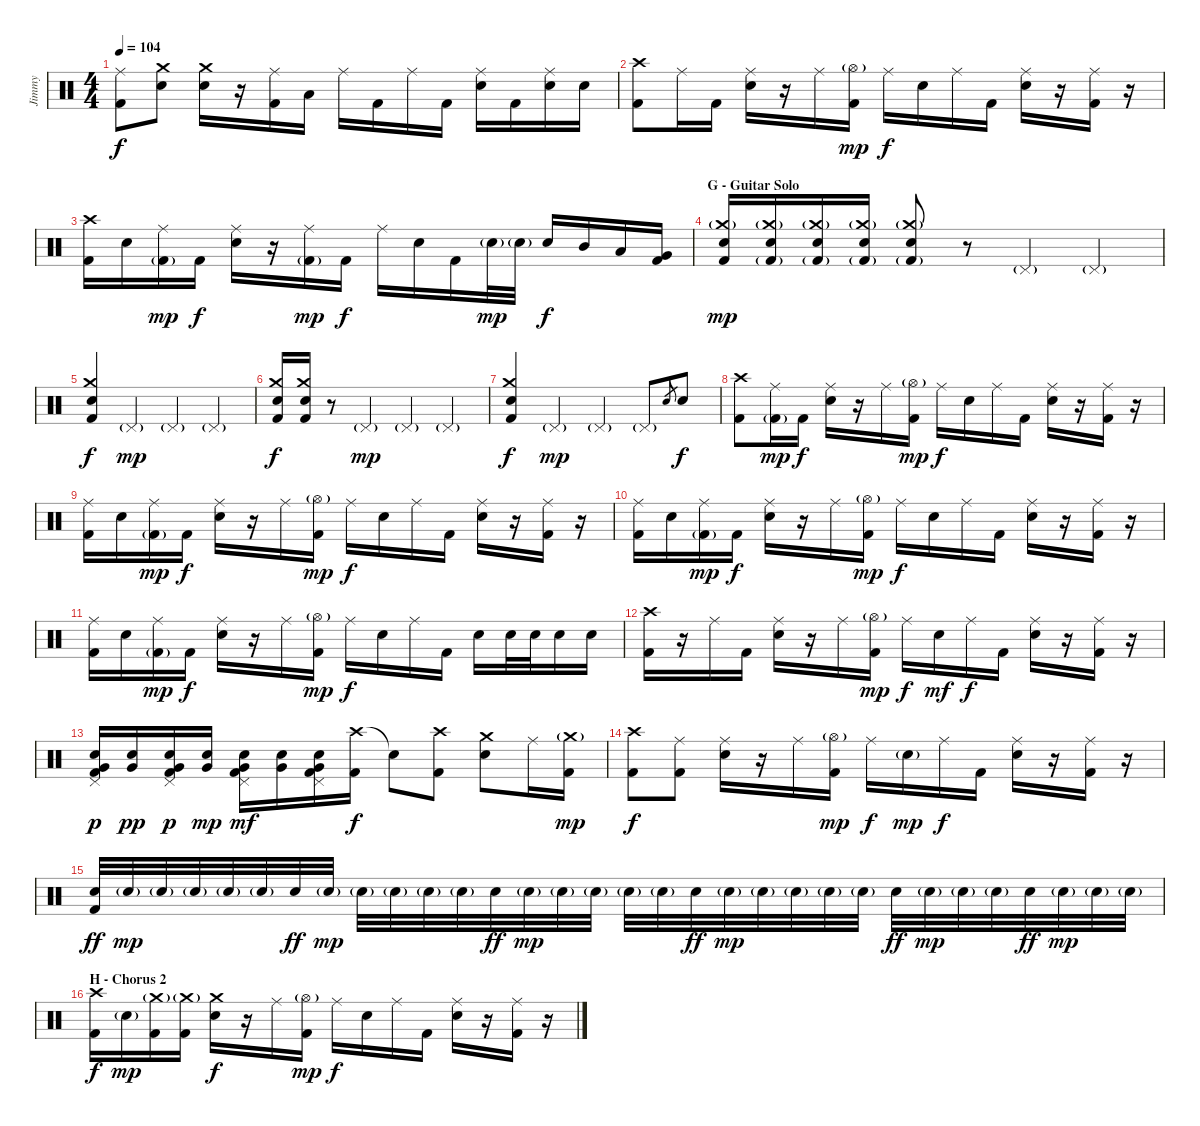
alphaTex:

\track ("Jimmy" "Jimmy") {instrument percussion}
\staff {score}
\articulation defaults
\ts (4 4)
\tempo 104
\clef neutral
\ks c
("Ride (middle)" "Kick (hit) 2").8{dy f} ("Crash medium (hit)" "Electric Snare (hit)").8 ("Crash medium (hit)" "Electric Snare (hit)").16 r.16 ("Ride (middle)" "Kick (hit) 2").16 "Low Tom (hit)".16 "Ride (middle)".16 "Kick (hit) 2".16 "Ride (middle)".16 "Kick (hit) 2".16 ("Ride (middle)" "Electric Snare (hit)").16 "Kick (hit) 2".16 ("Ride (middle)" "Electric Snare (hit)").16 "Electric Snare (hit)".16 |
("Crash high (hit)" "Kick (hit) 2").8 "Ride (middle)".16 "Kick (hit) 2".16 ("Ride (middle)" "Electric Snare (hit)").16 r.16 "Ride (middle)".16 ("Hi-Hat (open)"{g} "Kick (hit) 2").16{dy mp} "Ride (middle)".16{dy f} "Electric Snare (hit)".16 "Ride (middle)".16 "Kick (hit) 2".16 ("Ride (middle)" "Electric Snare (hit)").16 r.16 ("Ride (middle)" "Kick (hit) 2").16 r.16 |
("Crash high (hit)" "Kick (hit) 2").16 "Electric Snare (hit)".16 ("Ride (middle)" "Kick (hit) 2"{g}).16{dy mp} "Kick (hit) 2".16{dy f} ("Ride (middle)" "Electric Snare (hit)").16 r.16 ("Ride (middle)" "Kick (hit) 2"{g}).16{dy mp} "Kick (hit) 2".16{dy f} "Ride (middle)".16 "Electric Snare (hit)".16 "Kick (hit) 2".16 "Electric Snare (hit)"{g}.32{dy mp} "Electric Snare (hit)"{g}.32 "Electric Snare (hit)".16{dy f} "Mid Tom (hit)".16 "Low Tom (hit)".16 ("Very Low Tom (hit)" "Kick (hit) 2").16 |
\section ("" "G - Guitar Solo")
("Crash medium (hit)"{g} "Electric Snare (hit)" "Kick (hit) 2").16{dy mp} ("Crash medium (hit)"{g} "Electric Snare (hit)" "Kick (hit) 2"{g}).16 ("Crash medium (hit)"{g} "Electric Snare (hit)" "Kick (hit) 2"{g}).16 ("Crash medium (hit)"{g} "Electric Snare (hit)" "Kick (hit) 2"{g}).16 ("Crash medium (hit)"{g} "Electric Snare (hit)" "Kick (hit) 2"{g}).8 r.8 "Pedal Hi-Hat (hit)"{g}.4 "Pedal Hi-Hat (hit)"{g}.4 |
("Crash medium (hit)" "Electric Snare (hit)" "Kick (hit) 2").4{dy f} "Pedal Hi-Hat (hit)"{g}.4{dy mp} "Pedal Hi-Hat (hit)"{g}.4 "Pedal Hi-Hat (hit)"{g}.4 |
("Crash medium (hit)" "Electric Snare (hit)" "Kick (hit) 2").16{dy f} ("Crash medium (hit)" "Electric Snare (hit)" "Kick (hit) 2").16 r.8 "Pedal Hi-Hat (hit)"{g}.4{dy mp} "Pedal Hi-Hat (hit)"{g}.4 "Pedal Hi-Hat (hit)"{g}.4 |
("Crash medium (hit)" "Electric Snare (hit)" "Kick (hit) 2").4{dy f} "Pedal Hi-Hat (hit)"{g}.4{dy mp} "Pedal Hi-Hat (hit)"{g}.4 "Pedal Hi-Hat (hit)"{g}.8 "Electric Snare (hit)".8{gr} "Electric Snare (hit)".8{dy f} |
("Crash high (hit)" "Kick (hit) 2").8 ("Ride (middle)" "Kick (hit) 2"{g}).16{dy mp} "Kick (hit) 2".16{dy f} ("Ride (middle)" "Electric Snare (hit)").16 r.16 "Ride (middle)".16 ("Hi-Hat (open)"{g} "Kick (hit) 2").16{dy mp} "Ride (middle)".16{dy f} "Electric Snare (hit)".16 "Ride (middle)".16 "Kick (hit) 2".16 ("Ride (middle)" "Electric Snare (hit)").16 r.16 ("Ride (middle)" "Kick (hit) 2").16 r.16 |
("Ride (middle)" "Kick (hit) 2").16 "Electric Snare (hit)".16 ("Ride (middle)" "Kick (hit) 2"{g}).16{dy mp} "Kick (hit) 2".16{dy f} ("Ride (middle)" "Electric Snare (hit)").16 r.16 "Ride (middle)".16 ("Hi-Hat (open)"{g} "Kick (hit) 2").16{dy mp} "Ride (middle)".16{dy f} "Electric Snare (hit)".16 "Ride (middle)".16 "Kick (hit) 2".16 ("Ride (middle)" "Electric Snare (hit)").16 r.16 ("Ride (middle)" "Kick (hit) 2").16 r.16 |
("Ride (middle)" "Kick (hit) 2").16 "Electric Snare (hit)".16 ("Ride (middle)" "Kick (hit) 2"{g}).16{dy mp} "Kick (hit) 2".16{dy f} ("Ride (middle)" "Electric Snare (hit)").16 r.16 "Ride (middle)".16 ("Hi-Hat (open)"{g} "Kick (hit) 2").16{dy mp} "Ride (middle)".16{dy f} "Electric Snare (hit)".16 "Ride (middle)".16 "Kick (hit) 2".16 ("Ride (middle)" "Electric Snare (hit)").16 r.16 ("Ride (middle)" "Kick (hit) 2").16 r.16 |
("Ride (middle)" "Kick (hit) 2").16 "Electric Snare (hit)".16 ("Ride (middle)" "Kick (hit) 2"{g}).16{dy mp} "Kick (hit) 2".16{dy f} ("Ride (middle)" "Electric Snare (hit)").16 r.16 "Ride (middle)".16 ("Hi-Hat (open)"{g} "Kick (hit) 2").16{dy mp} "Ride (middle)".16{dy f} "Electric Snare (hit)".16 "Ride (middle)".16 "Kick (hit) 2".16 "Electric Snare (hit)".16 "Electric Snare (hit)".32 "Electric Snare (hit)".32 "Electric Snare (hit)".16 "Electric Snare (hit)".16 |
("Crash high (hit)" "Kick (hit) 2").16 r.16 "Ride (middle)".16 "Kick (hit) 2".16 ("Ride (middle)" "Electric Snare (hit)").16 r.16 "Ride (middle)".16 ("Hi-Hat (open)"{g} "Kick (hit) 2").16{dy mp} "Ride (middle)".16{dy f} "Electric Snare (hit)".16{dy mf} "Ride (middle)".16{dy f} "Kick (hit) 2".16 ("Ride (middle)" "Electric Snare (hit)").16 r.16 ("Ride (middle)" "Kick (hit) 2").16 r.16 |
("Pedal Hi-Hat (hit)" "Electric Snare (hit)" "Very Low Tom (hit)" "Kick (hit) 2").16{dy p} ("Electric Snare (hit)" "Very Low Tom (hit)").16{dy pp} ("Pedal Hi-Hat (hit)" "Electric Snare (hit)" "Very Low Tom (hit)" "Kick (hit) 2").16{dy p} ("Electric Snare (hit)" "Very Low Tom (hit)").16{dy mp} ("Pedal Hi-Hat (hit)" "Electric Snare (hit)" "Very Low Tom (hit)" "Kick (hit) 2").16{dy mf} ("Electric Snare (hit)" "Very Low Tom (hit)").16 ("Pedal Hi-Hat (hit)" "Electric Snare (hit)" "Very Low Tom (hit)" "Kick (hit) 2").16 ("Crash high (hit)" "Kick (hit) 2").16{dy f} "Snare (hit)"{t}.8 ("Crash high (hit)" "Kick (hit) 2").8 ("Crash medium (hit)" "Electric Snare (hit)").8 "Ride (middle)".16 ("Crash medium (hit)"{g} "Kick (hit) 2").16{dy mp} |
("Crash high (hit)" "Kick (hit) 2").8{dy f} ("Ride (middle)" "Kick (hit) 2").8 ("Ride (middle)" "Electric Snare (hit)").16 r.16 "Ride (middle)".16 ("Hi-Hat (open)"{g} "Kick (hit) 2").16{dy mp} "Ride (middle)".16{dy f} "Electric Snare (hit)"{g}.16{dy mp} "Ride (middle)".16{dy f} "Kick (hit) 2".16 ("Ride (middle)" "Electric Snare (hit)").16 r.16 ("Ride (middle)" "Kick (hit) 2").16 r.16 |
("Electric Snare (hit)" "Kick (hit) 2").32{dy ff} "Electric Snare (hit)"{g}.32{dy mp} "Electric Snare (hit)"{g}.32 "Electric Snare (hit)"{g}.32 "Electric Snare (hit)"{g}.32 "Electric Snare (hit)"{g}.32 "Electric Snare (hit)".32{dy ff} "Electric Snare (hit)"{g}.32{dy mp} "Electric Snare (hit)"{g}.32 "Electric Snare (hit)"{g}.32 "Electric Snare (hit)"{g}.32 "Electric Snare (hit)"{g}.32 "Electric Snare (hit)".32{dy ff} "Electric Snare (hit)"{g}.32{dy mp} "Electric Snare (hit)"{g}.32 "Electric Snare (hit)"{g}.32 "Electric Snare (hit)"{g}.32 "Electric Snare (hit)"{g}.32 "Electric Snare (hit)".32{dy ff} "Electric Snare (hit)"{g}.32{dy mp} "Electric Snare (hit)"{g}.32 "Electric Snare (hit)"{g}.32 "Electric Snare (hit)"{g}.32 "Electric Snare (hit)"{g}.32 "Electric Snare (hit)".32{dy ff} "Electric Snare (hit)"{g}.32{dy mp} "Electric Snare (hit)"{g}.32 "Electric Snare (hit)"{g}.32 "Electric Snare (hit)".32{dy ff} "Electric Snare (hit)"{g}.32{dy mp} "Electric Snare (hit)"{g}.32 "Electric Snare (hit)"{g}.32 |
\section ("" "H - Chorus 2")
("Crash high (hit)" "Kick (hit) 2").16{dy f} "Electric Snare (hit)"{g}.16{dy mp} ("Crash medium (hit)"{g} "Kick (hit) 2").16 ("Crash medium (hit)"{g} "Kick (hit) 2").16 ("Crash medium (hit)" "Electric Snare (hit)").16{dy f} r.16 "Ride (middle)".16 ("Hi-Hat (open)"{g} "Kick (hit) 2").16{dy mp} "Ride (middle)".16{dy f} "Electric Snare (hit)".16 "Ride (middle)".16 "Kick (hit) 2".16 ("Ride (middle)" "Electric Snare (hit)").16 r.16 ("Ride (middle)" "Kick (hit) 2").16 r.16
